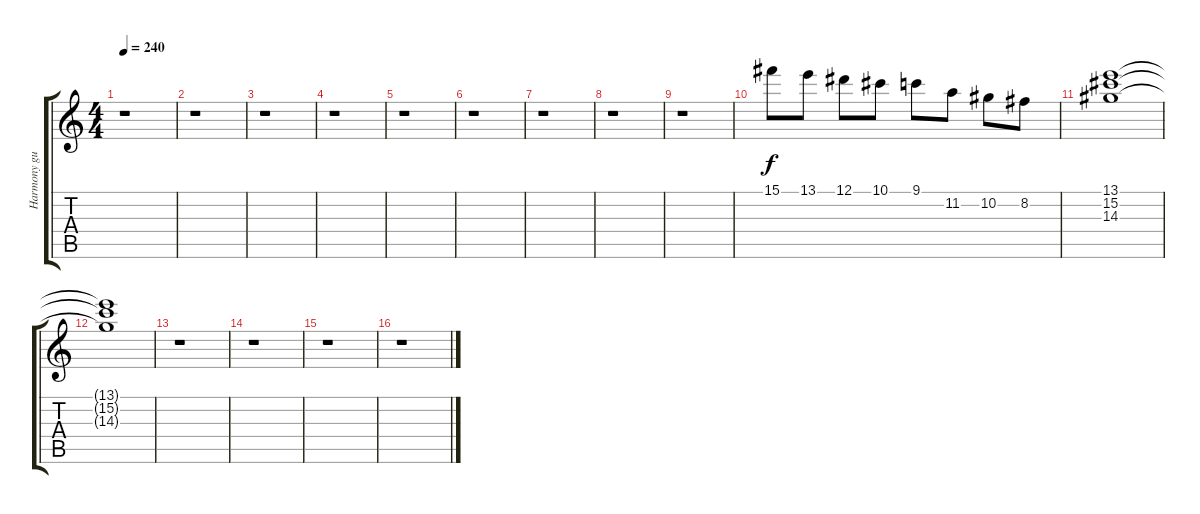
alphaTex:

\track ("Harmony guitar" "Harmony gu") {instrument distortionguitar}
\staff {score tabs}
\tuning (Eb4 Bb3 Gb3 Db3 Ab2 Eb2) {hide}
\ts (4 4)
\tempo 240
\clef g2
\ks c
r.1{dy f} |
r.1 |
r.1 |
r.1 |
r.1 |
r.1 |
r.1 |
r.1 |
r.1 |
15.1.8 13.1.8 12.1.8 10.1.8 9.1.8 11.2.8 10.2.8 8.2.8 |
(13.1 15.2 14.3).1 |
(13.1{t} 15.2{t} 14.3{t}).1 |
r.1 |
r.1 |
r.1 |
r.1
